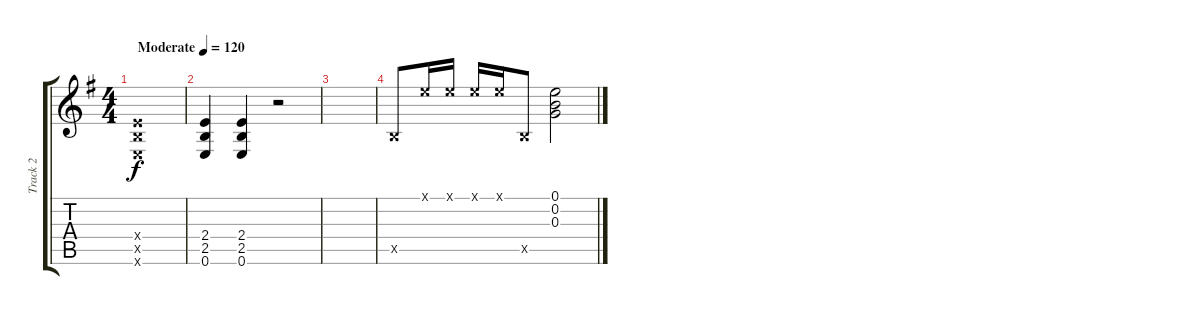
\track ("Track 2" "Track 2") {instrument acousticguitarsteel}
\staff {score tabs}
\tuning (E4 B3 G3 D3 A2 E2) {hide}
\ts (4 4)
\tempo (120 "Moderate")
\clef g2
\ks g
(2.4{x} 2.5{x} 0.6{x}).1{dy f instrument acousticguitarsteel} |
(2.4 2.5 0.6).4 (2.4 2.5 0.6).4 r.2 |
|
2.5{x}.8 0.1{x}.16 0.1{x}.16 0.1{x}.16 0.1{x}.16 2.5{x}.8 (0.1 0.2 0.3).2
